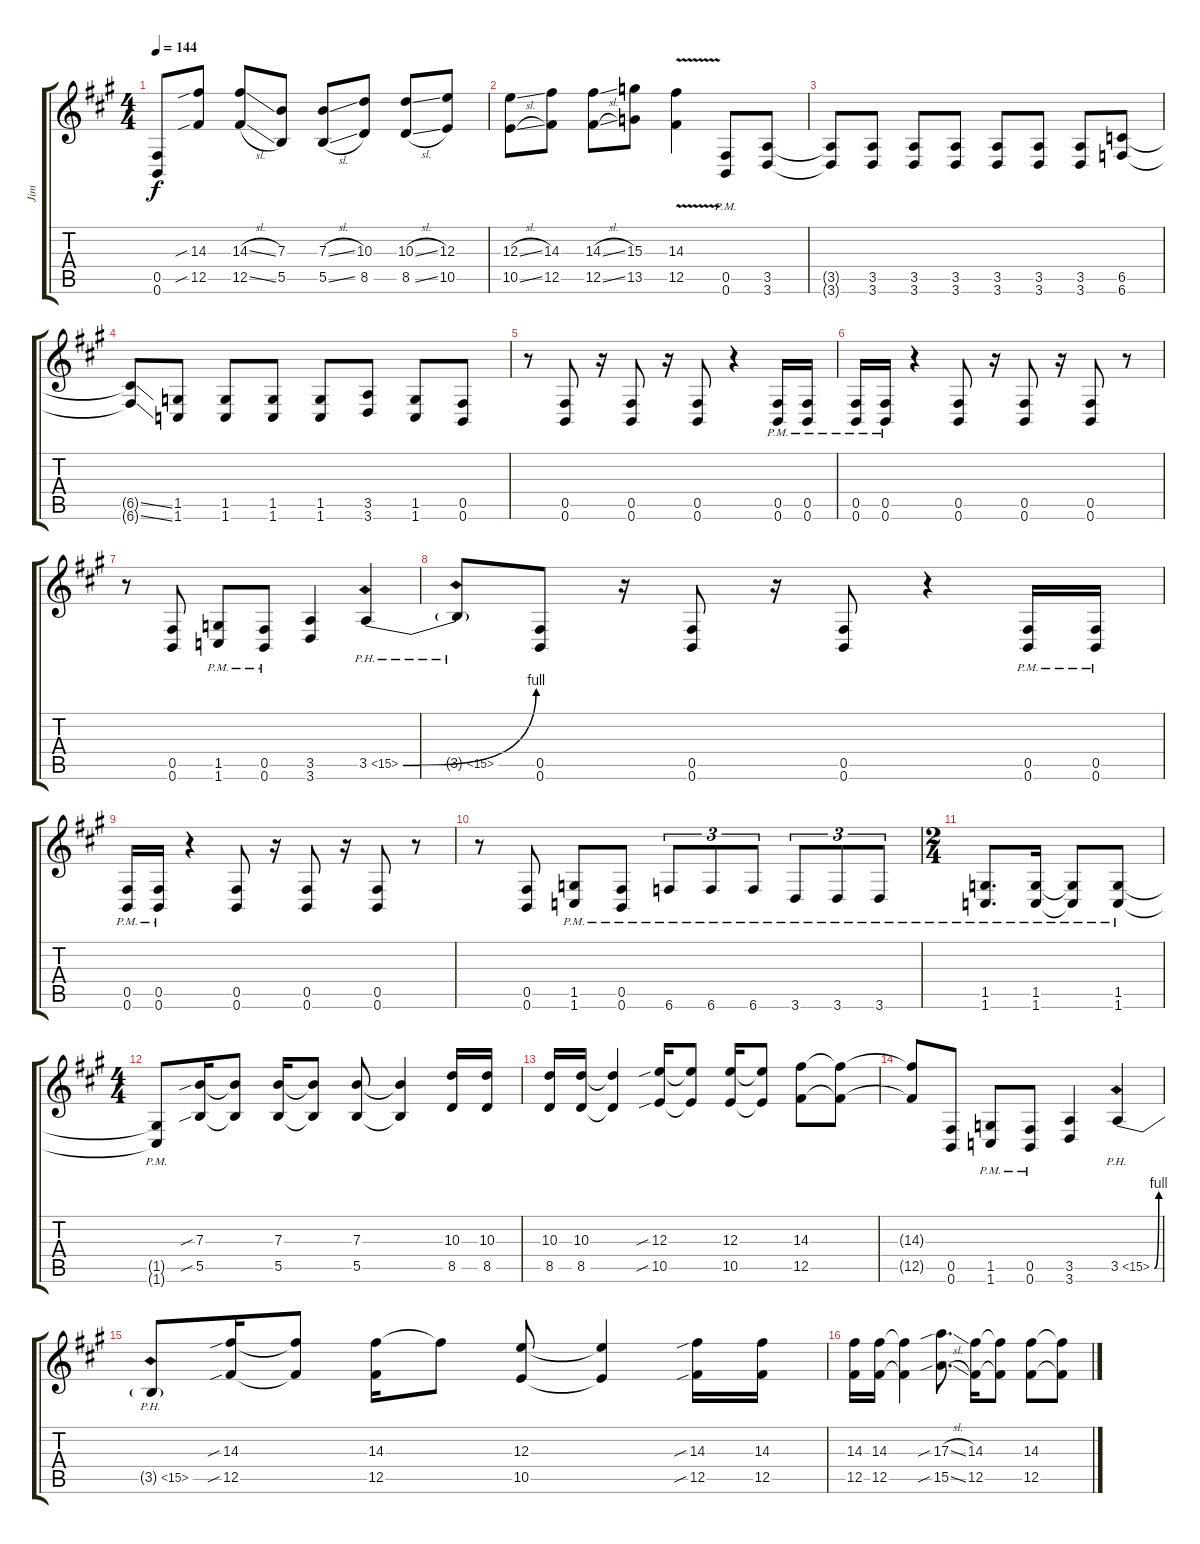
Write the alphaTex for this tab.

\track ("Jim" "Jim") {instrument distortionguitar}
\staff {score tabs}
\tuning (Db4 Ab3 E3 B2 Gb2 B1) {hide}
\ts (4 4)
\tempo 144
\clef g2
\ks a
(0.5{t} 0.6{t}).8{dy f} (14.3{sib} 12.5{sib}).8 (14.3{sl} 12.5{sl}).8 (7.3 5.5).8 (7.3{sl} 5.5{sl}).8 (10.3 8.5).8 (10.3{sl} 8.5{sl}).8 (12.3 10.5).8 |
(12.3{sl} 10.5{sl}).8 (14.3 12.5).8 (14.3{sl} 12.5{sl}).8 (15.3 13.5).8 (14.3{v} 12.5{v}).4 (0.5{pm} 0.6{pm}).8 (3.5 3.6).8 |
(3.5{t} 3.6{t}).8 (3.5 3.6).8 (3.5 3.6).8 (3.5 3.6).8 (3.5 3.6).8 (3.5 3.6).8 (3.5 3.6).8 (6.5 6.6).8 |
(6.5{ss t} 6.6{ss t}).8 (1.5 1.6).8 (1.5 1.6).8 (1.5 1.6).8 (1.5 1.6).8 (3.5 3.6).8 (1.5 1.6).8 (0.5 0.6).8 |
r.8 (0.5 0.6).8 r.16 (0.5 0.6).8 r.16 (0.5 0.6).8 r.4 (0.5{pm} 0.6{pm}).16 (0.5{pm} 0.6{pm}).16 |
(0.5{pm} 0.6{pm}).16 (0.5{pm} 0.6{pm}).16 r.4 (0.5 0.6).8 r.16 (0.5 0.6).8 r.16 (0.5 0.6).8 r.8 |
r.8 (0.5 0.6).8 (1.5{pm} 1.6{pm}).8 (0.5{pm} 0.6{pm}).8 (3.5 3.6).4 3.5{be (bend 0 0 60 4) ph 12}.4 |
3.5{ph 12 t}.8 (0.5 0.6).8 r.16 (0.5 0.6).8 r.16 (0.5 0.6).8 r.4 (0.5{pm} 0.6{pm}).16 (0.5{pm} 0.6{pm}).16 |
(0.5{pm} 0.6{pm}).16 (0.5{pm} 0.6{pm}).16 r.4 (0.5 0.6).8 r.16 (0.5 0.6).8 r.16 (0.5 0.6).8 r.8 |
r.8 (0.5 0.6).8 (1.5{pm} 1.6{pm}).8 (0.5{pm} 0.6{pm}).8 6.6{pm}.8{tu (3 2)} 6.6{pm}.8{tu (3 2)} 6.6{pm}.8{tu (3 2)} 3.6{pm}.8{tu (3 2)} 3.6{pm}.8{tu (3 2)} 3.6{pm}.8{tu (3 2)} |
\ts (2 4)
(1.5{pm} 1.6{pm}).8{d} (1.5{pm} 1.6{pm}).16 (1.5{pm t} 1.6{pm t}).8 (1.5{pm} 1.6{pm}).8 |
\ts (4 4)
(1.5{pm t} 1.6{pm t}).8 (7.3{sib} 5.5{sib}).16 (7.3{t} 5.5{t}).8 (7.3 5.5).16 (7.3{t} 5.5{t}).8 (7.3 5.5).8 (7.3{t} 5.5{t}).4 (10.3 8.5).16 (10.3 8.5).16 |
(10.3 8.5).16 (10.3 8.5).16 (10.3{t} 8.5{t}).4 (12.3{sib} 10.5{sib}).16 (12.3{t} 10.5{t}).8 (12.3 10.5).16 (12.3{t} 10.5{t}).8 (14.3 12.5).8 (14.3{t} 12.5{t}).8 |
(14.3{t} 12.5{t}).8 (0.5 0.6).8 (1.5{pm} 1.6{pm}).8 (0.5{pm} 0.6{pm}).8 (3.5 3.6).4 3.5{be (bend 0 0 60 4) ph 12}.4 |
3.5{ph 12 t}.8 (14.3{sib} 12.5{sib}).16 (14.3{t} 12.5{t}).8 (14.3 12.5).16 14.3{t}.8 (12.3 10.5).8 (12.3{t} 10.5{t}).4 (14.3{sib} 12.5{sib}).16 (14.3 12.5).16 |
(14.3 12.5).16 (14.3 12.5).16 (14.3{t} 12.5{t}).4 (17.3{sib sl} 15.5{sib sl}).8{d} (14.3 12.5).16 (14.3{t} 12.5{t}).8 (14.3 12.5).8 (14.3{t} 12.5{t}).8
